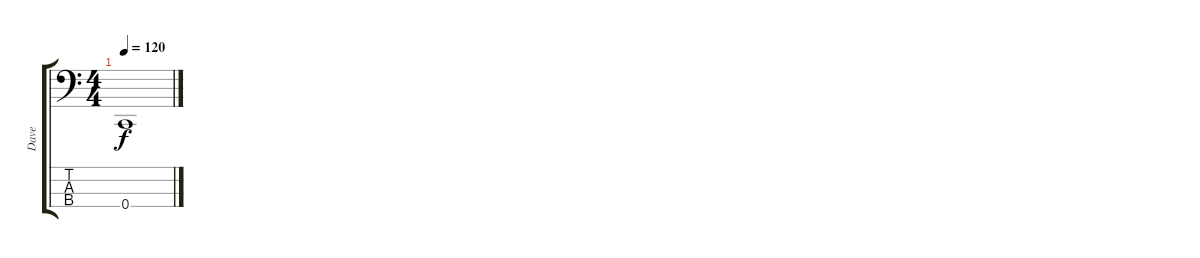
\track ("Dave" "Dave") {instrument electricbasspick}
\staff {score tabs}
\tuning (F2 C2 G1 C1) {hide}
\ts (4 4)
\tempo 120
\clef f4
\ks c
0.4.1{dy f}
